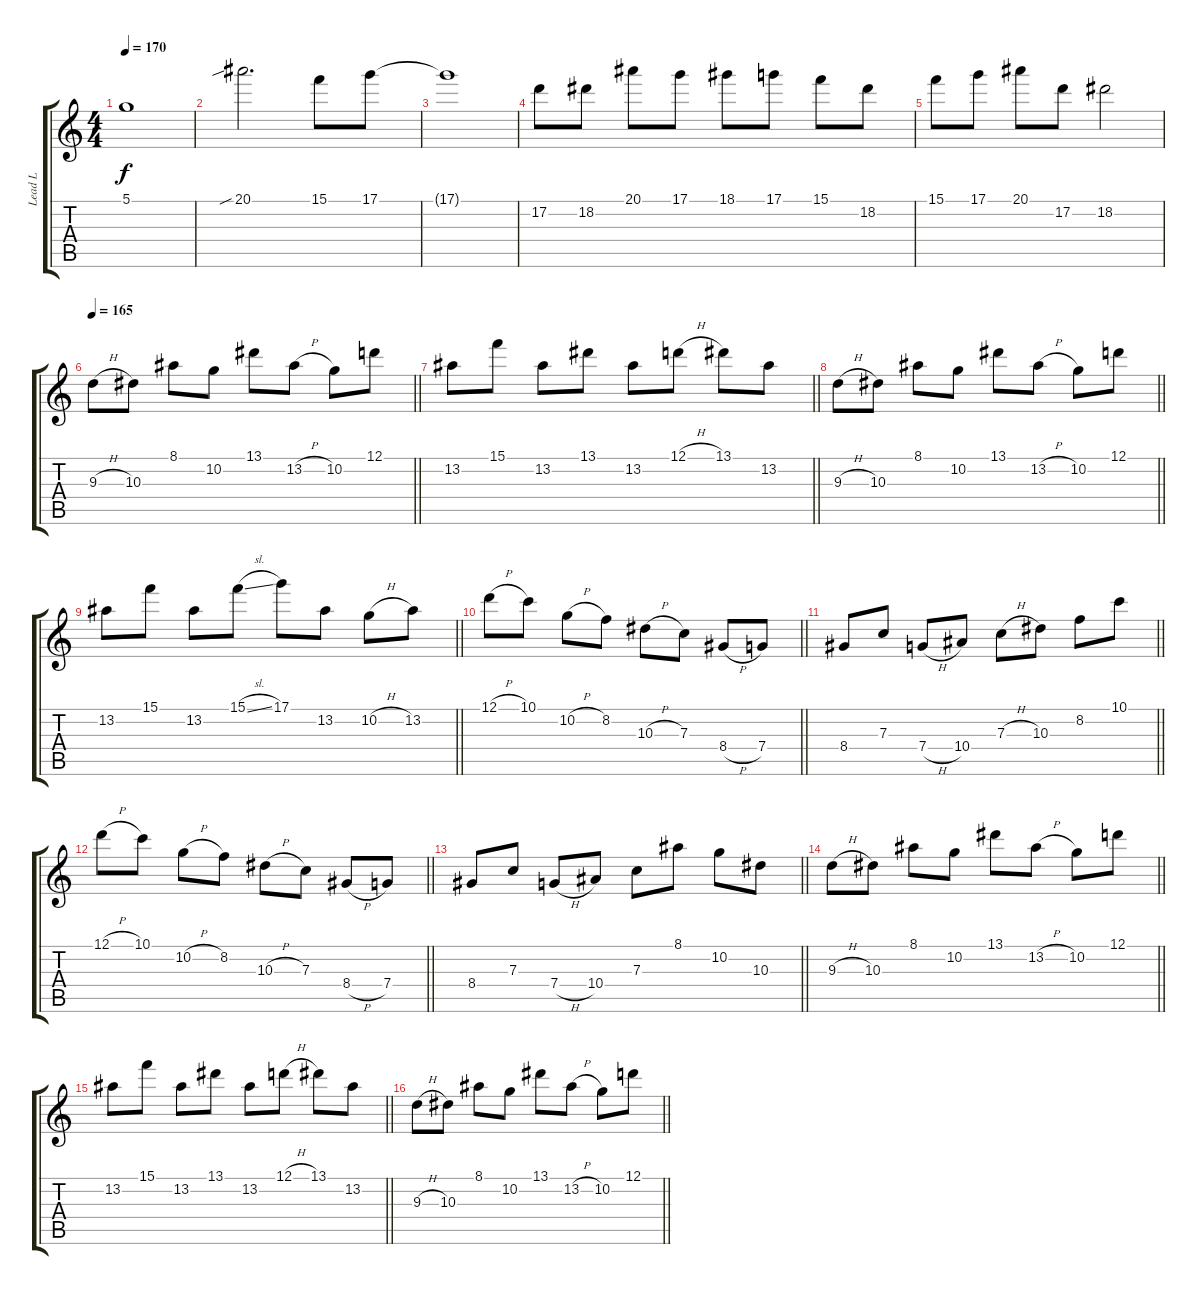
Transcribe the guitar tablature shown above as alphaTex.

\track ("Lead L" "Lead L") {instrument overdrivenguitar}
\staff {score tabs}
\tuning (D4 A3 F3 C3 G2 C2) {hide}
\ts (4 4)
\tempo 170
\clef g2
\ks c
5.1.1{dy f} |
20.1{sib}.2{d} 15.1.8 17.1.8 |
17.1{t}.1 |
17.2.8 18.2.8 20.1.8 17.1.8 18.1.8 17.1.8 15.1.8 18.2.8 |
15.1.8 17.1.8 20.1.8 17.2.8 18.2.2 |
\tempo 165
\barLineRight lightlight
9.3{h}.8 10.3.8 8.1.8 10.2.8 13.1.8 13.2{h}.8 10.2.8 12.1.8 |
\barLineRight lightlight
13.2.8 15.1.8 13.2.8 13.1.8 13.2.8 12.1{h}.8 13.1.8 13.2.8 |
\barLineRight lightlight
9.3{h}.8 10.3.8 8.1.8 10.2.8 13.1.8 13.2{h}.8 10.2.8 12.1.8 |
\barLineRight lightlight
13.2.8 15.1.8 13.2.8 15.1{sl}.8 17.1.8 13.2.8 10.2{h}.8 13.2.8 |
\barLineRight lightlight
12.1{h}.8 10.1.8 10.2{h}.8 8.2.8 10.3{h}.8 7.3.8 8.4{h}.8 7.4.8 |
\barLineRight lightlight
8.4.8 7.3.8 7.4{h}.8 10.4.8 7.3{h}.8 10.3.8 8.2.8 10.1.8 |
\barLineRight lightlight
12.1{h}.8 10.1.8 10.2{h}.8 8.2.8 10.3{h}.8 7.3.8 8.4{h}.8 7.4.8 |
\barLineRight lightlight
8.4.8 7.3.8 7.4{h}.8 10.4.8 7.3.8 8.1.8 10.2.8 10.3.8 |
\barLineRight lightlight
9.3{h}.8 10.3.8 8.1.8 10.2.8 13.1.8 13.2{h}.8 10.2.8 12.1.8 |
\barLineRight lightlight
13.2.8 15.1.8 13.2.8 13.1.8 13.2.8 12.1{h}.8 13.1.8 13.2.8 |
\barLineRight lightlight
9.3{h}.8 10.3.8 8.1.8 10.2.8 13.1.8 13.2{h}.8 10.2.8 12.1.8
